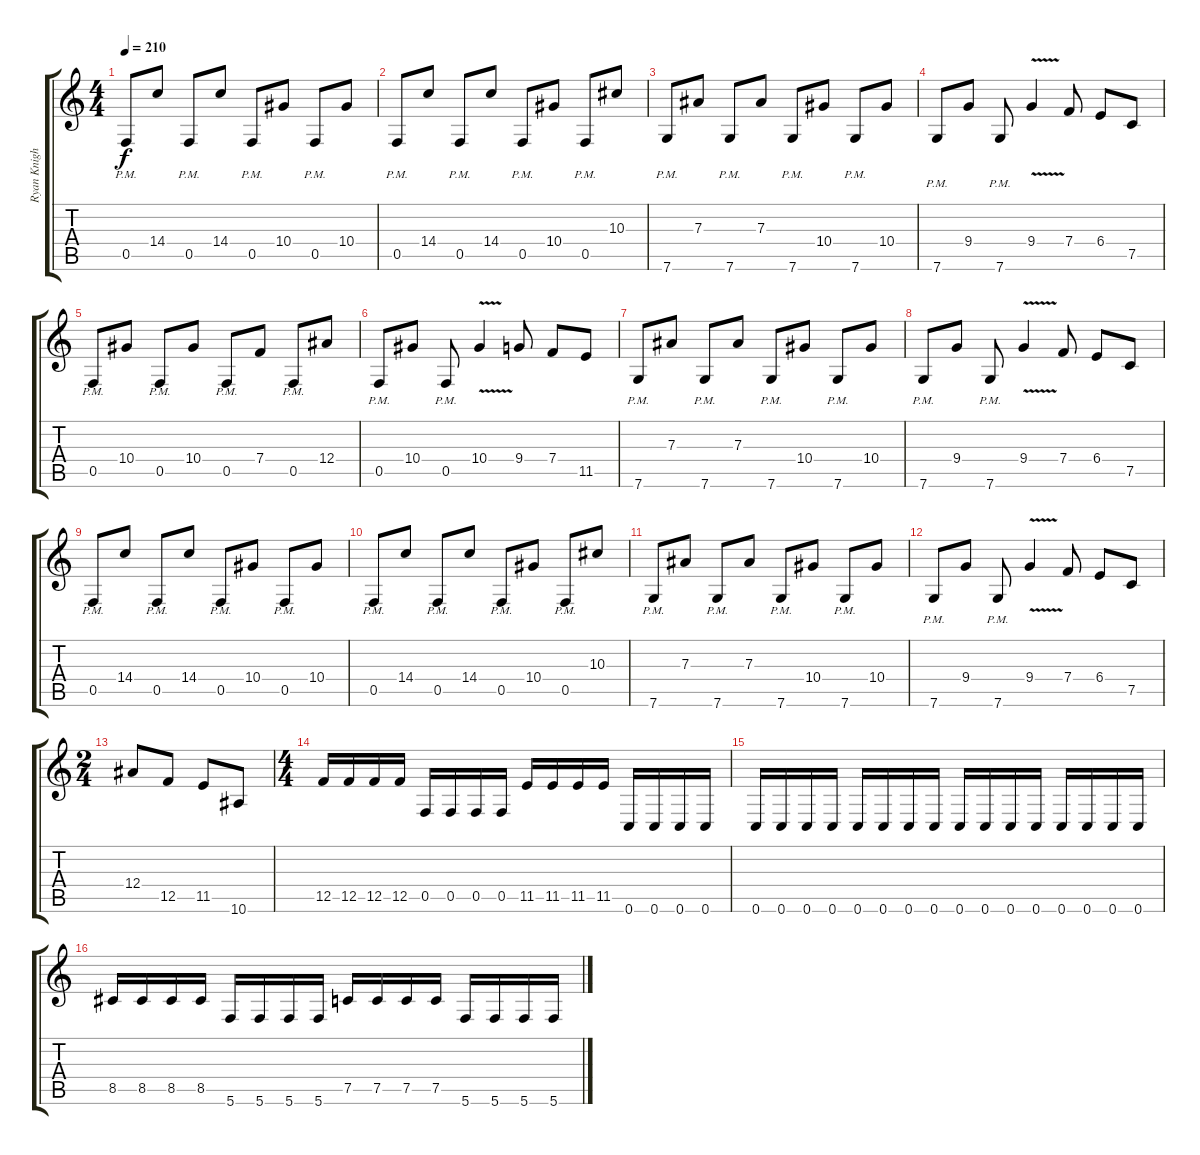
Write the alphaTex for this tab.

\track ("Ryan Knight Rhythm" "Ryan Knigh") {instrument overdrivenguitar}
\staff {score tabs}
\tuning (C4 G3 Eb3 Bb2 F2 C2) {hide}
\ts (4 4)
\tempo 210
\clef g2
\ks c
0.5{pm}.8{dy f} 14.4.8 0.5{pm}.8 14.4.8 0.5{pm}.8 10.4.8 0.5{pm}.8 10.4.8 |
0.5{pm}.8 14.4.8 0.5{pm}.8 14.4.8 0.5{pm}.8 10.4.8 0.5{pm}.8 10.3.8 |
7.6{pm}.8 7.3.8 7.6{pm}.8 7.3.8 7.6{pm}.8 10.4.8 7.6{pm}.8 10.4.8 |
7.6{pm}.8 9.4.8 7.6{pm}.8 9.4{v}.4 7.4.8 6.4.8 7.5.8 |
0.5{pm}.8 10.4.8 0.5{pm}.8 10.4.8 0.5{pm}.8 7.4.8 0.5{pm}.8 12.4.8 |
0.5{pm}.8 10.4.8 0.5{pm}.8 10.4{v}.4 9.4.8 7.4.8 11.5.8 |
7.6{pm}.8 7.3.8 7.6{pm}.8 7.3.8 7.6{pm}.8 10.4.8 7.6{pm}.8 10.4.8 |
7.6{pm}.8 9.4.8 7.6{pm}.8 9.4{v}.4 7.4.8 6.4.8 7.5.8 |
0.5{pm}.8 14.4.8 0.5{pm}.8 14.4.8 0.5{pm}.8 10.4.8 0.5{pm}.8 10.4.8 |
0.5{pm}.8 14.4.8 0.5{pm}.8 14.4.8 0.5{pm}.8 10.4.8 0.5{pm}.8 10.3.8 |
7.6{pm}.8 7.3.8 7.6{pm}.8 7.3.8 7.6{pm}.8 10.4.8 7.6{pm}.8 10.4.8 |
7.6{pm}.8 9.4.8 7.6{pm}.8 9.4{v}.4 7.4.8 6.4.8 7.5.8 |
\ts (2 4)
12.4.8 12.5.8 11.5.8 10.6.8 |
\ts (4 4)
12.5.16 12.5.16 12.5.16 12.5.16 0.5.16 0.5.16 0.5.16 0.5.16 11.5.16 11.5.16 11.5.16 11.5.16 0.6.16 0.6.16 0.6.16 0.6.16 |
0.6.16 0.6.16 0.6.16 0.6.16 0.6.16 0.6.16 0.6.16 0.6.16 0.6.16 0.6.16 0.6.16 0.6.16 0.6.16 0.6.16 0.6.16 0.6.16 |
8.5.16 8.5.16 8.5.16 8.5.16 5.6.16 5.6.16 5.6.16 5.6.16 7.5.16 7.5.16 7.5.16 7.5.16 5.6.16 5.6.16 5.6.16 5.6.16
